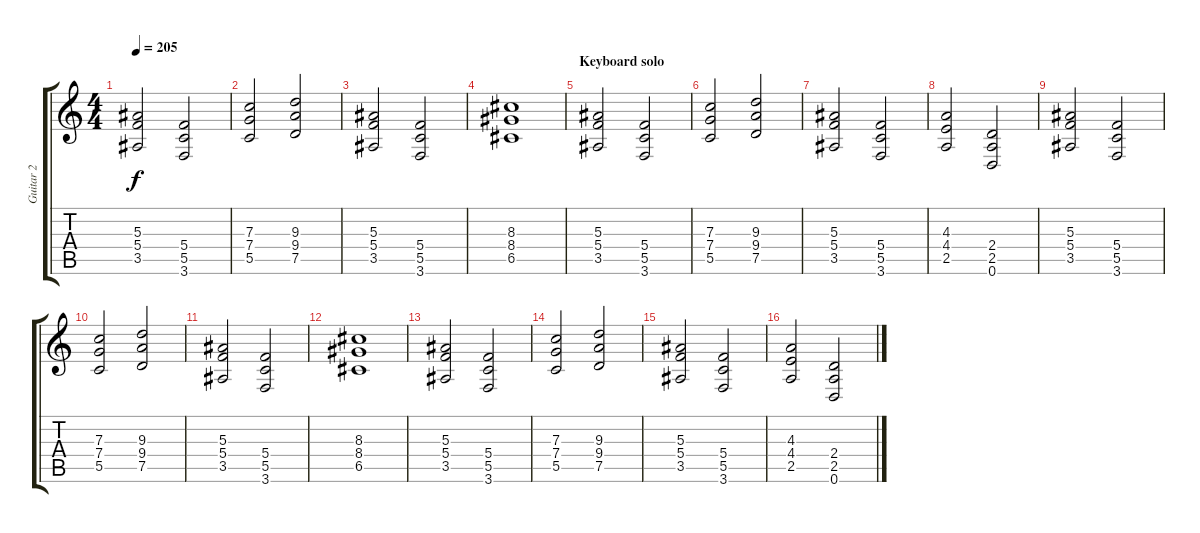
\track ("Guitar 2" "Guitar 2") {instrument distortionguitar}
\staff {score tabs}
\tuning (D4 A3 F3 C3 G2 D2) {hide}
\ts (4 4)
\tempo 205
\clef g2
\ks c
(5.3 5.4 3.5).2{dy f} (5.4 5.5 3.6).2 |
(7.3 7.4 5.5).2 (9.3 9.4 7.5).2 |
(5.3 5.4 3.5).2 (5.4 5.5 3.6).2 |
(8.3 8.4 6.5).1 |
\section ("" "Keyboard solo")
(5.3 5.4 3.5).2 (5.4 5.5 3.6).2 |
(7.3 7.4 5.5).2 (9.3 9.4 7.5).2 |
(5.3 5.4 3.5).2 (5.4 5.5 3.6).2 |
(4.3 4.4 2.5).2 (2.4 2.5 0.6).2 |
(5.3 5.4 3.5).2 (5.4 5.5 3.6).2 |
(7.3 7.4 5.5).2 (9.3 9.4 7.5).2 |
(5.3 5.4 3.5).2 (5.4 5.5 3.6).2 |
(8.3 8.4 6.5).1 |
(5.3 5.4 3.5).2 (5.4 5.5 3.6).2 |
(7.3 7.4 5.5).2 (9.3 9.4 7.5).2 |
(5.3 5.4 3.5).2 (5.4 5.5 3.6).2 |
(4.3 4.4 2.5).2 (2.4 2.5 0.6).2
